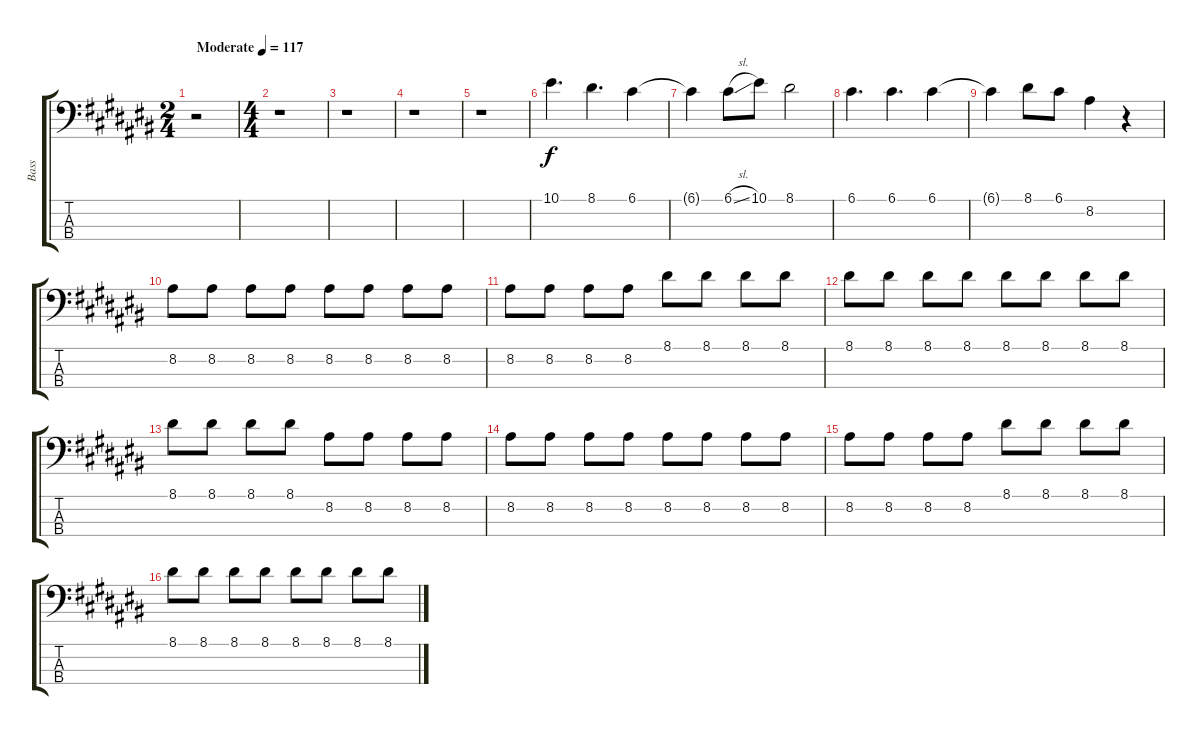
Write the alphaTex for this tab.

\track ("Bass" "Bass") {instrument electricbassfinger}
\staff {score tabs}
\tuning (G2 D2 A1 E1) {hide}
\ts (2 4)
\tempo (117 "Moderate")
\clef f4
\ks a#minor
r.2{dy f instrument electricbassfinger} |
\ts (4 4)
r.1 |
r.1 |
r.1 |
r.1 |
10.1.4{d} 8.1.4{d} 6.1.4 |
6.1{t}.4 6.1{sl}.8 10.1.8 8.1.2 |
6.1.4{d} 6.1.4{d} 6.1.4 |
6.1{t}.4 8.1.8 6.1.8 8.2.4 r.4 |
8.2.8 8.2.8 8.2.8 8.2.8 8.2.8 8.2.8 8.2.8 8.2.8 |
8.2.8 8.2.8 8.2.8 8.2.8 8.1.8 8.1.8 8.1.8 8.1.8 |
8.1.8 8.1.8 8.1.8 8.1.8 8.1.8 8.1.8 8.1.8 8.1.8 |
8.1.8 8.1.8 8.1.8 8.1.8 8.2.8 8.2.8 8.2.8 8.2.8 |
8.2.8 8.2.8 8.2.8 8.2.8 8.2.8 8.2.8 8.2.8 8.2.8 |
8.2.8 8.2.8 8.2.8 8.2.8 8.1.8 8.1.8 8.1.8 8.1.8 |
8.1.8 8.1.8 8.1.8 8.1.8 8.1.8 8.1.8 8.1.8 8.1.8
